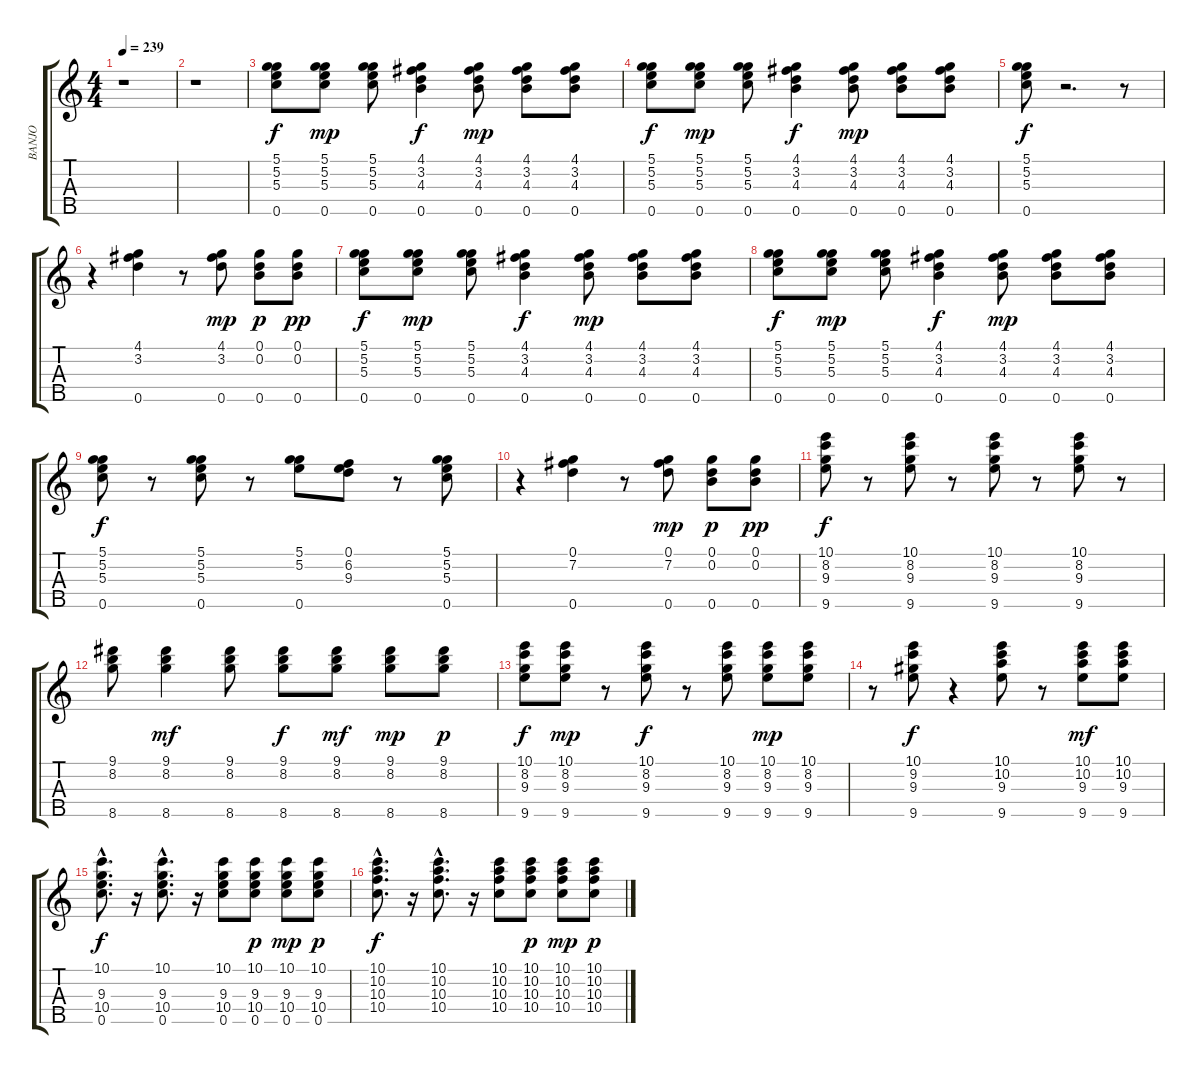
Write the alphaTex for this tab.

\track ("BANJO" "BANJO") {instrument banjo}
\staff {score tabs}
\tuning (D4 B3 G3 D3 G4) {hide}
\displaytranspose 12
\ts (4 4)
\tempo 239
\clef g2
\ks c
r.1{dy f instrument banjo} |
r.1 |
(5.1 5.2 5.3 0.5).8 (5.1 5.2 5.3 0.5).8{dy mp} (5.1 5.2 5.3 0.5).8 (4.1 3.2 4.3 0.5).4{dy f} (4.1 3.2 4.3 0.5).8{dy mp} (4.1 3.2 4.3 0.5).8 (4.1 3.2 4.3 0.5).8 |
(5.1 5.2 5.3 0.5).8{dy f} (5.1 5.2 5.3 0.5).8{dy mp} (5.1 5.2 5.3 0.5).8 (4.1 3.2 4.3 0.5).4{dy f} (4.1 3.2 4.3 0.5).8{dy mp} (4.1 3.2 4.3 0.5).8 (4.1 3.2 4.3 0.5).8 |
(5.1 5.2 5.3 0.5).8{dy f} r.2{d} r.8 |
r.4 (4.1 3.2 0.5).4 r.8 (4.1 3.2 0.5).8{dy mp} (0.1 0.2 0.5).8{dy p} (0.1 0.2 0.5).8{dy pp} |
(5.1 5.2 5.3 0.5).8{dy f} (5.1 5.2 5.3 0.5).8{dy mp} (5.1 5.2 5.3 0.5).8 (4.1 3.2 4.3 0.5).4{dy f} (4.1 3.2 4.3 0.5).8{dy mp} (4.1 3.2 4.3 0.5).8 (4.1 3.2 4.3 0.5).8 |
(5.1 5.2 5.3 0.5).8{dy f} (5.1 5.2 5.3 0.5).8{dy mp} (5.1 5.2 5.3 0.5).8 (4.1 3.2 4.3 0.5).4{dy f} (4.1 3.2 4.3 0.5).8{dy mp} (4.1 3.2 4.3 0.5).8 (4.1 3.2 4.3 0.5).8 |
(5.1 5.2 5.3 0.5).8{dy f} r.8 (5.1 5.2 5.3 0.5).8 r.8 (5.1 5.2 0.5).8 (0.1 6.2 9.3).8 r.8 (5.1 5.2 5.3 0.5).8 |
r.4 (0.1 7.2 0.5).4 r.8 (0.1 7.2 0.5).8{dy mp} (0.1 0.2 0.5).8{dy p} (0.1 0.2 0.5).8{dy pp} |
(10.1 8.2 9.3 9.5).8{dy f} r.8 (10.1 8.2 9.3 9.5).8 r.8 (10.1 8.2 9.3 9.5).8 r.8 (10.1 8.2 9.3 9.5).8 r.8 |
(9.1 8.2 8.5).8 (9.1 8.2 8.5).4{dy mf} (9.1 8.2 8.5).8 (9.1 8.2 8.5).8{dy f} (9.1 8.2 8.5).8{dy mf} (9.1 8.2 8.5).8{dy mp} (9.1 8.2 8.5).8{dy p} |
(10.1 8.2 9.3 9.5).8{dy f} (10.1 8.2 9.3 9.5).8{dy mp} r.8 (10.1 8.2 9.3 9.5).8{dy f} r.8 (10.1 8.2 9.3 9.5).8 (10.1 8.2 9.3 9.5).8{dy mp} (10.1 8.2 9.3 9.5).8 |
r.8 (10.1 9.2 9.3 9.5).8{dy f} r.4 (10.1 10.2 9.3 9.5).8 r.8 (10.1 10.2 9.3 9.5).8{dy mf} (10.1 10.2 9.3 9.5).8 |
(10.1{hac} 9.3{hac} 10.4{hac} 0.5{hac}).8{d dy f} r.16 (10.1{hac} 9.3{hac} 10.4{hac} 0.5{hac}).8{d} r.16 (10.1 9.3 10.4 0.5).8 (10.1 9.3 10.4 0.5).8{dy p} (10.1 9.3 10.4 0.5).8{dy mp} (10.1 9.3 10.4 0.5).8{dy p} |
(10.1{hac} 10.2{hac} 10.3{hac} 10.4{hac}).8{d dy f} r.16 (10.1{hac} 10.2{hac} 10.3{hac} 10.4{hac}).8{d} r.16 (10.1 10.2 10.3 10.4).8 (10.1 10.2 10.3 10.4).8{dy p} (10.1 10.2 10.3 10.4).8{dy mp} (10.1 10.2 10.3 10.4).8{dy p}
